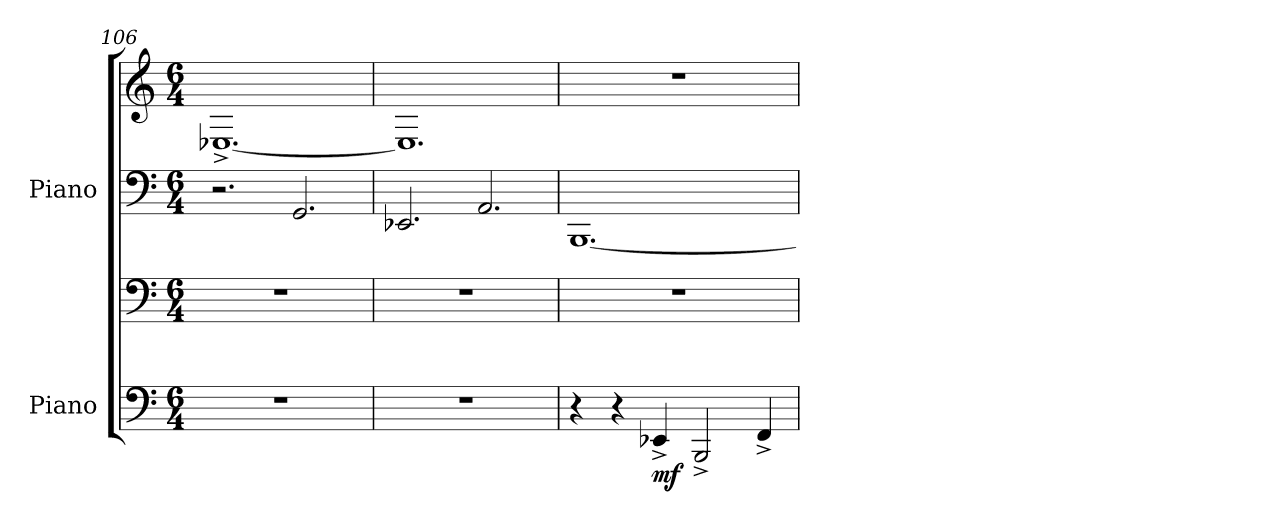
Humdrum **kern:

**kern	**kern	**dynam	**kern	**kern
*part2	*part2	*part2	*part1	*part1
*staff4	*staff3	*staff3/4	*staff2	*staff1
*I"Piano	*	*	*I"Piano	*
*I'Pno.	*	*	*I'Pno.	*
*clefF4	*clefF4	*	*clefF4	*clefG2
*k[]	*k[]	*	*k[]	*k[]
*M6/4	*M6/4	*	*M6/4	*M6/4
=106	=106	=106	=106	=106
1.r	1.r	.	2.r	[1.E-X^
.	.	.	2.GG/	.
=107	=107	=107	=107	=107
1.r	1.r	.	2.EE-X/	1.E-]
.	.	.	2.AA/	.
=108	=108	=108	=108	=108
4r	1.r	.	[1.BBB	1.r
4r	.	.	.	.
!	!	!LO:DY:b=2	!	!
4EE-X^/	.	mf	.	.
2BBB^/	.	.	.	.
4FF^/	.	.	.	.
=	=	=	=	=
*-	*-	*-	*-	*-
